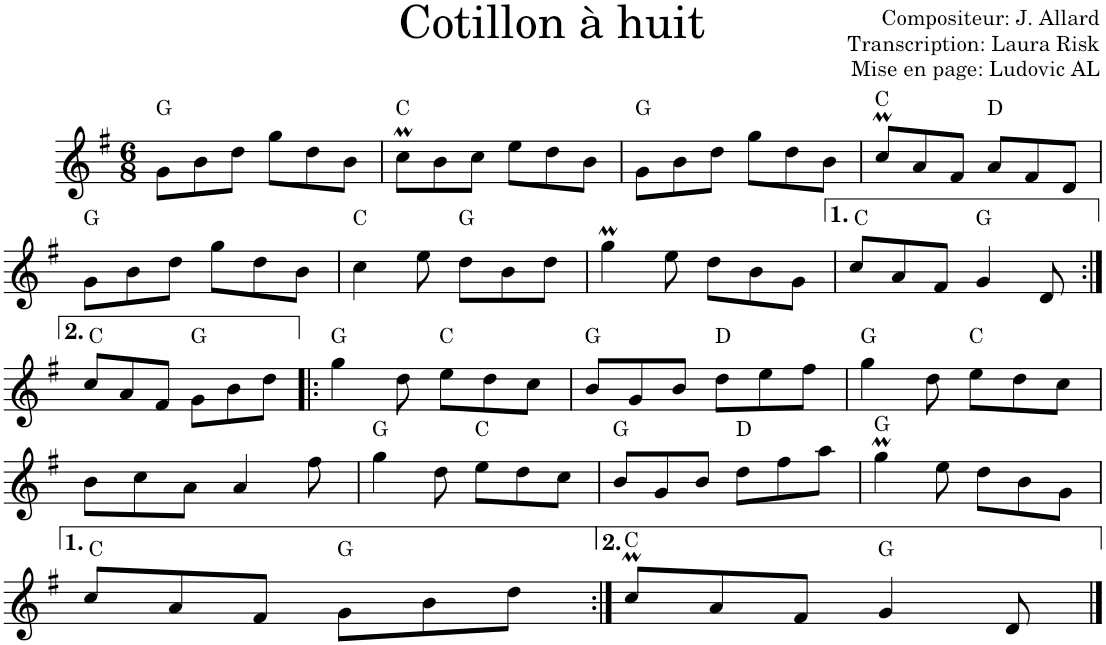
**kern	**harte
*part1	*part1
*staff1	*
*I"Voice	*
*I'V	*
*clefG2	*
*k[f#]	*
*M6/8	*
=1	=1
8g\L	G:maj
8b\	.
8dd\J	.
8gg\L	.
8dd\	.
8b\J	.
=2	=2
8ccM\L	C:maj
8b\	.
8cc\J	.
8ee\L	.
8dd\	.
8b\J	.
=3	=3
8g\L	G:maj
8b\	.
8dd\J	.
8gg\L	.
8dd\	.
8b\J	.
=4	=4
8ccM/L	C:maj
8a/	.
8f#/J	.
8a/L	D:maj
8f#/	.
8d/J	.
!!LO:LB:g=z
=5	=5
8g\L	G:maj
8b\	.
8dd\J	.
8gg\L	.
8dd\	.
8b\J	.
=6	=6
4cc\	C:maj
8ee\	.
8dd\L	G:maj
8b\	.
8dd\J	.
=7	=7
4ggM\	.
8ee\	.
8dd\L	.
8b\	.
8g\J	.
=8	=8
8cc/L	C:maj
8a/	.
8f#/J	.
4g/	G:maj
8d/	.
!!LO:LB:g=z
=9:|!	=9:|!
8cc/L	C:maj
8a/	.
8f#/J	.
8g\L	G:maj
8b\	.
8dd\J	.
=10!|:	=10!|:
4gg\	G:maj
8dd\	.
8ee\L	C:maj
8dd\	.
8cc\J	.
=11	=11
8b/L	G:maj
8g/	.
8b/J	.
8dd\L	D:maj
8ee\	.
8ff#\J	.
=12	=12
4gg\	G:maj
8dd\	.
8ee\L	C:maj
8dd\	.
8cc\J	.
!!LO:LB:g=z
=13	=13
8b\L	.
8cc\	.
8a\J	.
4a/	.
8ff#\	.
=14	=14
4gg\	G:maj
8dd\	.
8ee\L	C:maj
8dd\	.
8cc\J	.
=15	=15
8b/L	G:maj
8g/	.
8b/J	.
8dd\L	D:maj
8ff#\	.
8aa\J	.
=16	=16
4ggM\	G:maj
8ee\	.
8dd\L	.
8b\	.
8g\J	.
!!LO:LB:g=z
=17	=17
8cc/L	C:maj
8a/	.
8f#/J	.
8g\L	G:maj
8b\	.
8dd\J	.
=18:|!	=18:|!
8ccM/L	C:maj
8a/	.
8f#/J	.
4g/	G:maj
8d/	.
==	==
*-	*-
